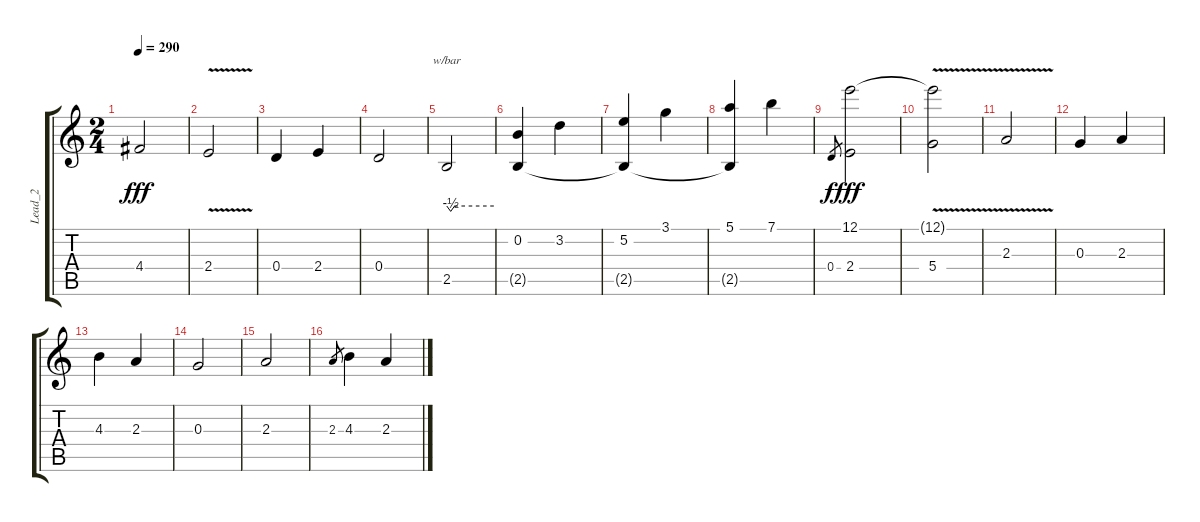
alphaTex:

\track ("Lead_2" "Lead_2") {instrument acousticguitarnylon}
\staff {score tabs}
\tuning (E4 B3 G3 D3 A2 E2) {hide}
\ts (2 4)
\tempo 290
\clef g2
\ks c
4.4.2{dy fff} |
2.4{v}.2 |
0.4.4 2.4.4 |
0.4.2 |
2.5.2{tbe (custom default 0 0 5 -2 10 0 60 0)} |
(0.2 2.5{t}).4{instrument acousticguitarsteel} 3.2.4 |
(5.2 2.5{t}).4 3.1.4 |
(5.1 2.5{t}).4 7.1.4 |
0.4.8{gr dy f} (12.1 2.4).2{dy fff} |
(12.1{t} 5.4{v}).2 |
2.3{v}.2 |
0.3.4 2.3.4 |
4.3.4 2.3.4 |
0.3.2 |
2.3.2 |
2.3.8{gr} 4.3.4 2.3.4
